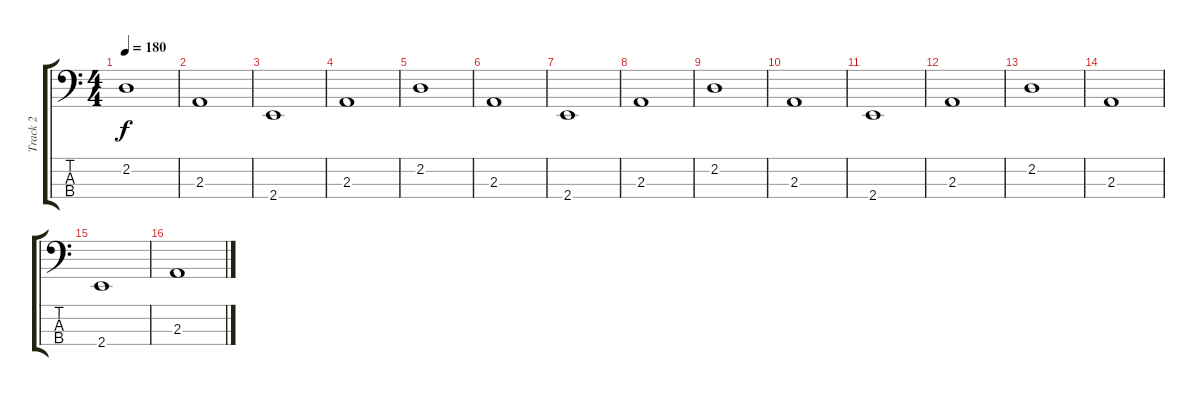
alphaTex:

\track ("Track 2" "Track 2") {instrument electricbassfinger}
\staff {score tabs}
\tuning (F2 C2 G1 D1) {hide}
\ts (4 4)
\tempo 180
\clef f4
\ks c
2.2.1{dy f} |
2.3.1 |
2.4.1 |
2.3.1 |
2.2.1 |
2.3.1 |
2.4.1 |
2.3.1 |
2.2.1 |
2.3.1 |
2.4.1 |
2.3.1 |
2.2.1 |
2.3.1 |
2.4.1 |
2.3.1
